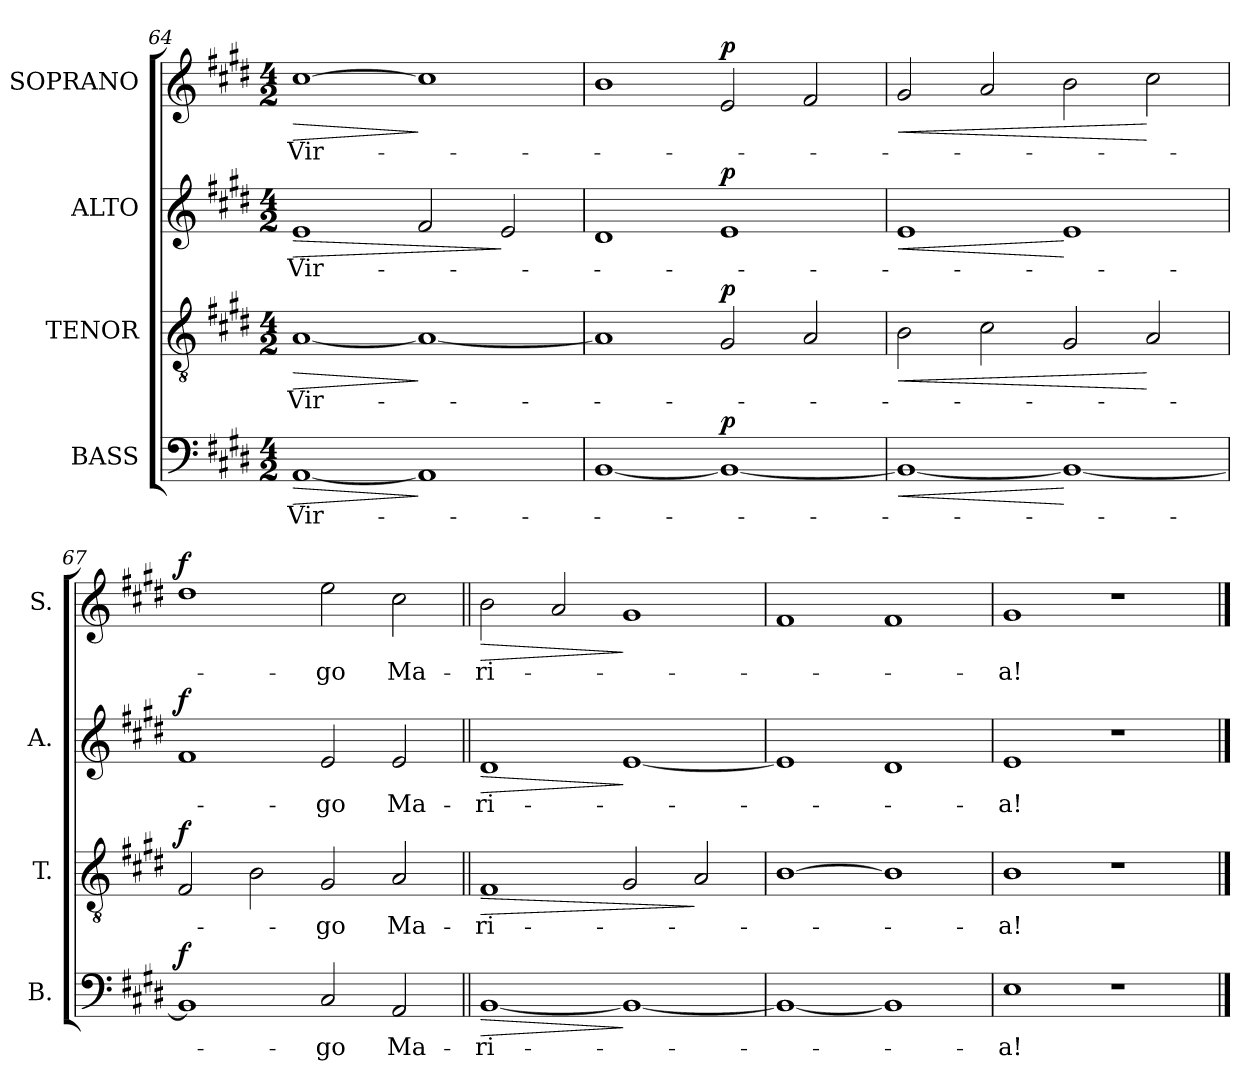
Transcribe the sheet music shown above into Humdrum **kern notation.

**kern	**text	**dynam	**kern	**text	**dynam	**kern	**text	**dynam	**kern	**text	**dynam
*part4	*part4	*part4	*part3	*part3	*part3	*part2	*part2	*part2	*part1	*part1	*part1
*staff4	*staff4	*staff4	*staff3	*staff3	*staff3	*staff2	*staff2	*staff2	*staff1	*staff1	*staff1
*I"BASS	*	*	*I"TENOR	*	*	*I"ALTO	*	*	*I"SOPRANO	*	*
*I'B.	*	*	*I'T.	*	*	*I'A.	*	*	*I'S.	*	*
*clefF4	*	*	*clefGv2	*	*	*clefG2	*	*	*clefG2	*	*
*	*	*	*ITrd7c12	*	*	*	*	*	*	*	*
*k[f#c#g#d#]	*	*	*k[f#c#g#d#]	*	*	*k[f#c#g#d#]	*	*	*k[f#c#g#d#]	*	*
*E:	*	*	*E:	*	*	*E:	*	*	*E:	*	*
*M4/2	*	*	*M4/2	*	*	*M4/2	*	*	*M4/2	*	*
=64	=64	=64	=64	=64	=64	=64	=64	=64	=64	=64	=64
!	!LO:LY:b:color=#000000	!LO:HP:b	!	!	!	!	!	!	!	!	!
!	!	!	!	!LO:LY:b:color=#000000	!LO:HP:b	!	!	!	!	!	!
!	!	!	!	!	!	!	!LO:LY:b:color=#000000	!LO:HP:b	!	!	!
!	!	!	!	!	!	!	!	!	!	!LO:LY:b:color=#000000	!LO:HP:b
[1AAi	Vir-	>	[1AAi	Vir-	>	1ei	Vir-	>	[1cc#i	Vir-	>
1AAi]	.	]	1AAi_	.	]	2f#i/	.	.	1cc#i]	.	]
.	.	.	.	.	.	2ei/	.	]	.	.	.
=65	=65	=65	=65	=65	=65	=65	=65	=65	=65	=65	=65
[1BBi	.	.	1AAi]	.	.	1d#i	.	.	1bi	.	.
1BBi_	.	p	2GG#i/	.	p	1ei	.	p	2ei/	.	p
.	.	.	2AAi/	.	.	.	.	.	2f#i/	.	.
=66	=66	=66	=66	=66	=66	=66	=66	=66	=66	=66	=66
!	!	!LO:HP:b	!	!	!LO:HP:b	!	!	!LO:HP:b	!	!	!LO:HP:b
1BBi_	.	<	2BBi\	.	<	1ei	.	<	2g#i/	.	<
.	.	.	2C#i\	.	.	.	.	.	2ai/	.	.
1BBi_	.	[	2GG#i/	.	.	1ei	.	[	2bi\	.	.
.	.	.	2AAi/	.	[	.	.	.	2cc#i\	.	[
!!LO:LB:g=z
=67	=67	=67	=67	=67	=67	=67	=67	=67	=67	=67	=67
1BBi]	.	f	2FF#i/	.	f	1f#i	.	f	1dd#i	.	f
.	.	.	2BBi\	.	.	.	.	.	.	.	.
!	!LO:LY:b:color=#000000	!	!	!	!	!	!	!	!	!	!
!	!	!	!	!LO:LY:b:color=#000000	!	!	!	!	!	!	!
!	!	!	!	!	!	!	!LO:LY:b:color=#000000	!	!	!	!
!	!	!	!	!	!	!	!	!	!	!LO:LY:b:color=#000000	!
2C#i/	-go	.	2GG#i/	-go	.	2ei/	-go	.	2eei\	-go	.
!	!LO:LY:b:color=#000000	!	!	!	!	!	!	!	!	!	!
!	!	!	!	!LO:LY:b:color=#000000	!	!	!	!	!	!	!
!	!	!	!	!	!	!	!LO:LY:b:color=#000000	!	!	!	!
!	!	!	!	!	!	!	!	!	!	!LO:LY:b:color=#000000	!
2AAi/	Ma-	.	2AAi/	Ma-	.	2ei/	Ma-	.	2cc#i\	Ma-	.
=68||	=68||	=68||	=68||	=68||	=68||	=68||	=68||	=68||	=68||	=68||	=68||
!	!LO:LY:b:color=#000000	!LO:HP:b	!	!	!	!	!	!	!	!	!
!	!	!	!	!LO:LY:b:color=#000000	!LO:HP:b	!	!	!	!	!	!
!	!	!	!	!	!	!	!LO:LY:b:color=#000000	!LO:HP:b	!	!	!
!	!	!	!	!	!	!	!	!	!	!LO:LY:b:color=#000000	!LO:HP:b
[1BBi	-ri-	>	1FF#i	-ri-	>	1d#i	-ri-	>	2bi\	-ri-	>
.	.	.	.	.	.	.	.	.	2ai/	.	.
1BBi_	.	]	2GG#i/	.	.	[1ei	.	]	1g#i	.	]
.	.	.	2AAi/	.	]	.	.	.	.	.	.
=69	=69	=69	=69	=69	=69	=69	=69	=69	=69	=69	=69
1BBi_	.	.	[1BBi	.	.	1ei]	.	.	1f#i	.	.
1BBi]	.	.	1BBi]	.	.	1d#i	.	.	1f#i	.	.
=70	=70	=70	=70	=70	=70	=70	=70	=70	=70	=70	=70
!	!LO:LY:b:color=#000000	!	!	!	!	!	!	!	!	!	!
!	!	!	!	!LO:LY:b:color=#000000	!	!	!	!	!	!	!
!	!	!	!	!	!	!	!LO:LY:b:color=#000000	!	!	!	!
!	!	!	!	!	!	!	!	!	!	!LO:LY:b:color=#000000	!
1Ei	-a!	.	1BBi	-a!	.	1ei	-a!	.	1g#i	-a!	.
1r	.	.	1r	.	.	1r	.	.	1r	.	.
==	==	==	==	==	==	==	==	==	==	==	==
*-	*-	*-	*-	*-	*-	*-	*-	*-	*-	*-	*-
